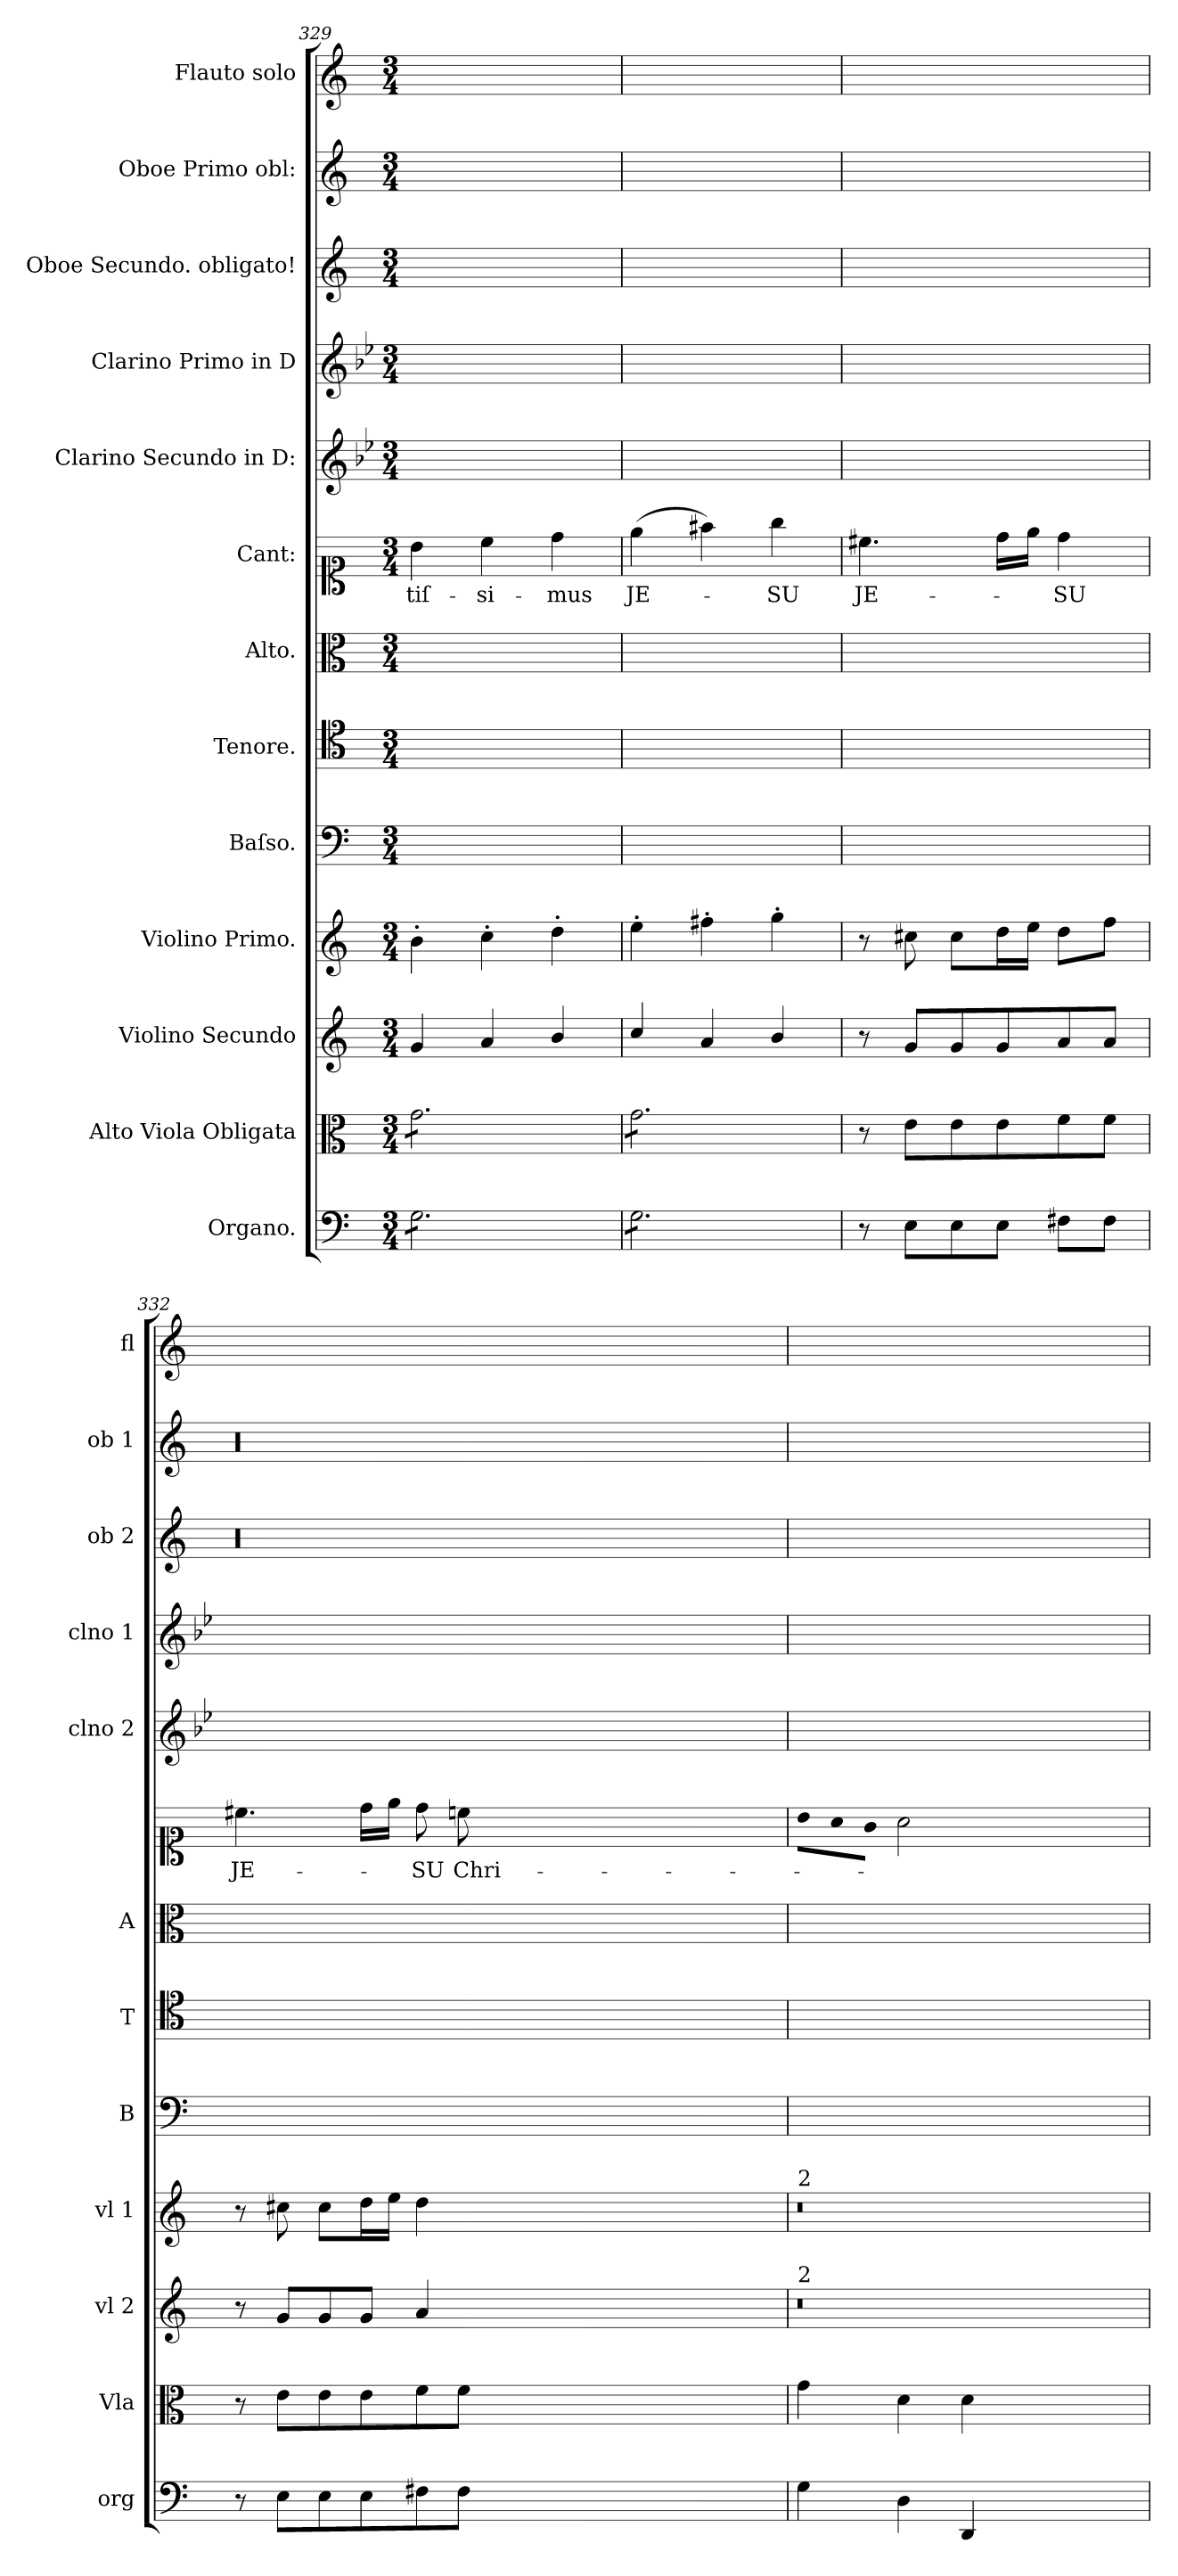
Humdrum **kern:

**kern	**kern	**kern	**kern	**kern	**kern	**kern	**kern	**text	**kern	**kern	**kern	**kern	**kern
*part13	*part12	*part11	*part10	*part9	*part8	*part7	*part6	*part6	*part5	*part4	*part3	*part2	*part1
*staff13	*staff12	*staff11	*staff10	*staff9	*staff8	*staff7	*staff6	*staff6	*staff5	*staff4	*staff3	*staff2	*staff1
*I"Organo.	*I"Alto Viola Obligata	*I"Violino Secundo	*I"Violino Primo.	*I"Baſso.	*I"Tenore.	*I"Alto.	*I"Cant:	*	*I"Clarino Secundo in D:	*I"Clarino Primo in D	*I"Oboe Secundo. obligato!	*I"Oboe Primo obl:	*I"Flauto solo
*I'org	*I'Vla	*I'vl 2	*I'vl 1	*I'B	*I'T	*I'A	*	*	*I'clno 2	*I'clno 1	*I'ob 2	*I'ob 1	*I'fl
*clefF4	*clefC3	*clefG2	*clefG2	*clefF4	*clefC4	*clefC3	*clefC1	*	*clefG2	*clefG2	*clefG2	*clefG2	*clefG2
*	*	*	*	*	*	*	*	*	*ITrd-1c-2	*ITrd-1c-2	*	*	*
*k[]	*k[]	*k[]	*k[]	*k[]	*k[]	*k[]	*k[]	*	*k[]	*k[]	*k[]	*k[]	*k[]
*C:	*C:	*C:	*C:	*C:	*C:	*C:	*C:	*	*C:	*C:	*C:	*C:	*C:
*M3/4	*M3/4	*M3/4	*M3/4	*M3/4	*M3/4	*M3/4	*M3/4	*	*M3/4	*M3/4	*M3/4	*M3/4	*M3/4
=329	=329	=329	=329	=329	=329	=329	=329	=329	=329	=329	=329	=329	=329
*tremolo	*	*	*	*	*	*	*	*	*	*	*	*	*
*	*tremolo	*	*	*	*	*	*	*	*	*	*	*	*
8G\L	8g\L	4g/	4b'>\	2.ryy	2.ryy	2.ryy	4b\	-tiſ-	2.ryy	2.ryy	2.ryy	2.ryy	2.ryy
8G\	8g\	.	.	.	.	.	.	.	.	.	.	.	.
8G\	8g\	4a/	4cc'>\	.	.	.	4cc\	-si-	.	.	.	.	.
8G\	8g\	.	.	.	.	.	.	.	.	.	.	.	.
8G\	8g\	4b/	4dd'>\	.	.	.	4dd\	-mus	.	.	.	.	.
8G\J	8g\J	.	.	.	.	.	.	.	.	.	.	.	.
=330	=330	=330	=330	=330	=330	=330	=330	=330	=330	=330	=330	=330	=330
8G\L	8g\L	4cc/	4ee'>\	2.ryy	2.ryy	2.ryy	(>4ee\	JE-	2.ryy	2.ryy	2.ryy	2.ryy	2.ryy
8G\	8g\	.	.	.	.	.	.	.	.	.	.	.	.
8G\	8g\	4a/	4ff#X'>\	.	.	.	4ff#X\)	.	.	.	.	.	.
8G\	8g\	.	.	.	.	.	.	.	.	.	.	.	.
8G\	8g\	4b/	4gg'>\	.	.	.	4gg\	-SU	.	.	.	.	.
8G\J	8g\J	.	.	.	.	.	.	.	.	.	.	.	.
*	*Xtremolo	*	*	*	*	*	*	*	*	*	*	*	*
*Xtremolo	*	*	*	*	*	*	*	*	*	*	*	*	*
=331	=331	=331	=331	=331	=331	=331	=331	=331	=331	=331	=331	=331	=331
8r	8r	8r	8r	2.ryy	2.ryy	2.ryy	4.cc#X\	JE-	2.ryy	2.ryy	2.ryy	2.ryy	2.ryy
8E\L	8e\L	8g/L	8cc#X\	.	.	.	.	.	.	.	.	.	.
8E\	8e\	8g/	8cc#\L	.	.	.	.	.	.	.	.	.	.
8E\J	8e\	8g/	16dd\L	.	.	.	16dd\LL	.	.	.	.	.	.
.	.	.	16ee\JJ	.	.	.	16ee\JJ	.	.	.	.	.	.
8F#X\L	8f\	8a/	8dd\L	.	.	.	4dd\	-SU	.	.	.	.	.
8F#\J	8f\J	8a/J	8ff\J	.	.	.	.	.	.	.	.	.	.
=332	=332	=332	=332	=332	=332	=332	=332	=332	=332	=332	=332	=332	=332
!	!	!	!	!	!	!	!	!LO:LY:i	!	!	!LO:N:vis=00	!LO:N:vis=00	!
8r	8r	8r	8r	2.ryy	2.ryy	2.ryy	4.cc#X\	JE-	2.ryy	2.ryy	0.r	0.r	2.ryy
8E\L	8e\L	8g/L	8cc#X\	.	.	.	.	.	.	.	.	.	.
8E\	8e\	8g/	8cc#\L	.	.	.	.	.	.	.	.	.	.
8E\	8e\	8g/J	16dd\L	.	.	.	16dd\LL	.	.	.	.	.	.
.	.	.	16ee\JJ	.	.	.	16ee\JJ	.	.	.	.	.	.
!	!	!	!	!	!	!	!	!LO:LY:i	!	!	!	!	!
8F#X\	8f\	4a/	4dd\	.	.	.	8dd\	-SU	.	.	.	.	.
8F#\J	8f\J	.	.	.	.	.	8ccn\	Chri-	.	.	.	.	.
0ryy	0ryy	0ryy	0ryy	0ryy	0ryy	0ryy	0ryy	.	0ryy	0ryy	.	.	0ryy
4ryy	4ryy	4ryy	4ryy	4ryy	4ryy	4ryy	4ryy	.	4ryy	4ryy	.	.	4ryy
=333	=333	=333	=333	=333	=333	=333	=333	=333	=333	=333	=333	=333	=333
!	!	!LO:N:vis=0	!LO:N:vis=0	!	!	!	!	!	!	!	!	!	!
*	*	*	*	*	*	*	*Xtuplet	*	*	*	*	*	*
!	!	!	!LO:TX:a:t=2	!	!	!	!	!	!	!	!	!	!
!	!	!LO:TX:a:t=2	!	!	!	!	!	!	!	!	!	!	!
!	!	!	!	!	!	!	!LO:N:vis=16	!	!	!	!	!	!
4G\	4g\	1.r	1.r	2.ryy	2.ryy	2.ryy	12b\LL	.	2.ryy	2.ryy	1.ryy	1.ryy	2.ryy
!	!	!	!	!	!	!	!LO:N:vis=16	!	!	!	!	!	!
.	.	.	.	.	.	.	12a\	.	.	.	.	.	.
!	!	!	!	!	!	!	!LO:N:vis=16	!	!	!	!	!	!
.	.	.	.	.	.	.	12g\JJ	.	.	.	.	.	.
4D\	4d\	.	.	.	.	.	2a\	.	.	.	.	.	.
4DD/	4d\	.	.	.	.	.	.	.	.	.	.	.	.
2.ryy	2.ryy	.	.	2.ryy	2.ryy	2.ryy	2.ryy	.	2.ryy	2.ryy	.	.	2.ryy
=	=	=	=	=	=	=	=	=	=	=	=	=	=
*-	*-	*-	*-	*-	*-	*-	*-	*-	*-	*-	*-	*-	*-
